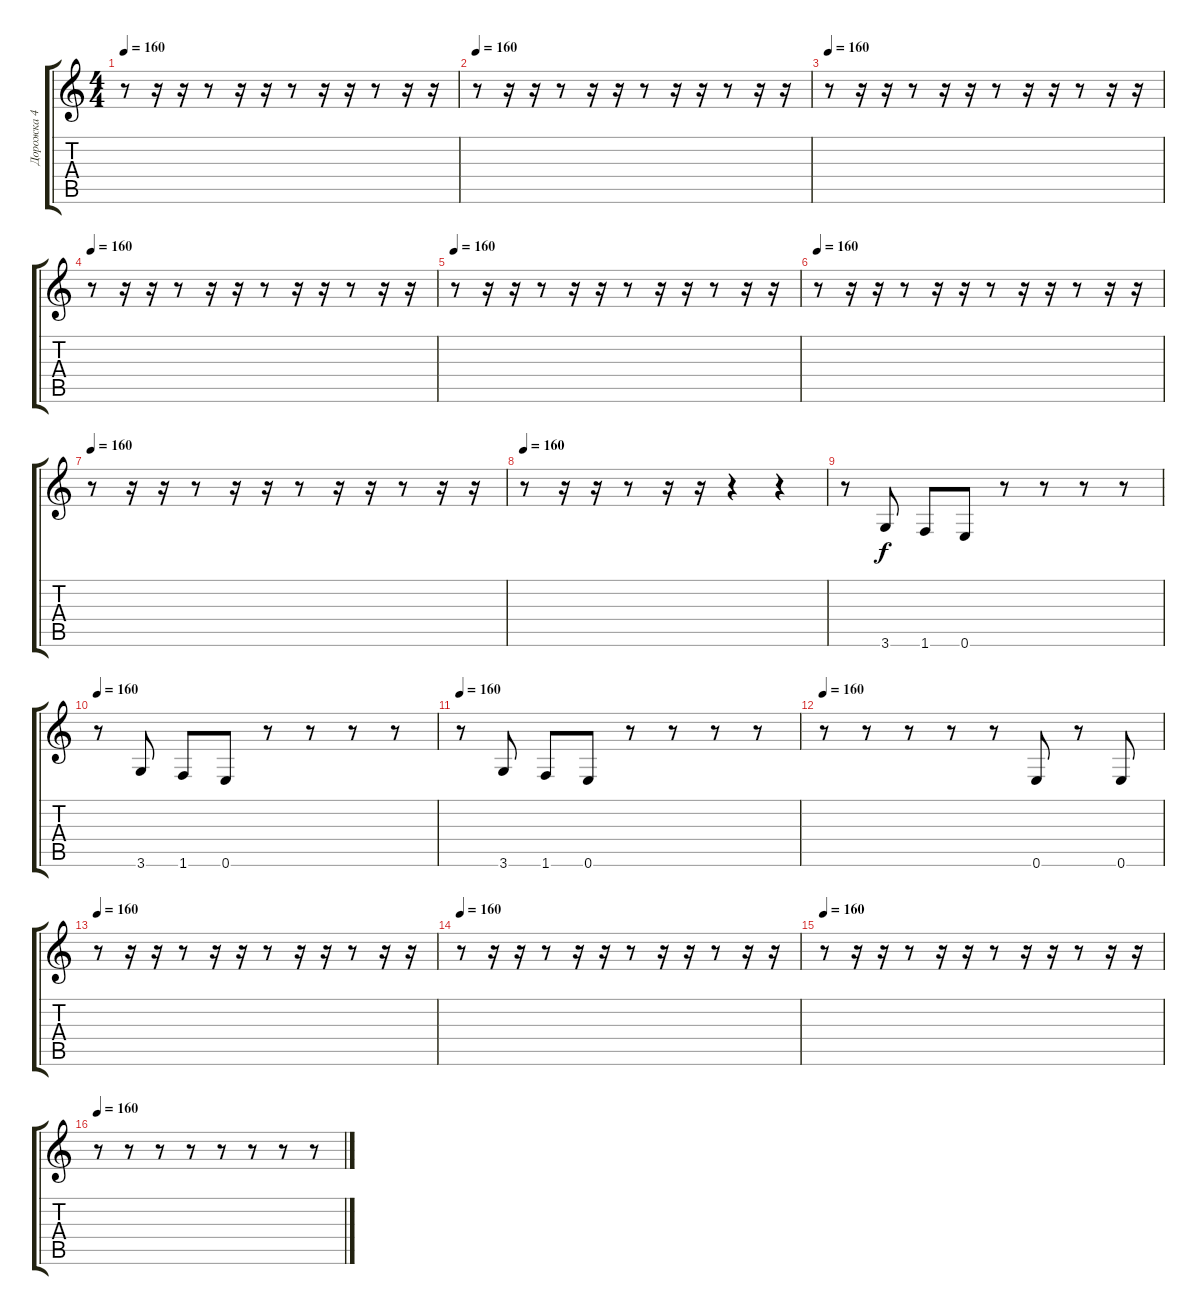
\track ("Дорожка 4" "Дорожка 4") {instrument acousticguitarnylon}
\staff {score tabs}
\tuning (E4 B3 G3 D3 A2 E2) {hide}
\ts (4 4)
\tempo 160
\clef g2
\ks c
r.8{dy f} r.16 r.16 r.8 r.16 r.16 r.8 r.16 r.16 r.8 r.16 r.16 |
\tempo 160
r.8 r.16 r.16 r.8 r.16 r.16 r.8 r.16 r.16 r.8 r.16 r.16 |
\tempo 160
r.8 r.16 r.16 r.8 r.16 r.16 r.8 r.16 r.16 r.8 r.16 r.16 |
\tempo 160
r.8 r.16 r.16 r.8 r.16 r.16 r.8 r.16 r.16 r.8 r.16 r.16 |
\tempo 160
r.8 r.16 r.16 r.8 r.16 r.16 r.8 r.16 r.16 r.8 r.16 r.16 |
\tempo 160
r.8 r.16 r.16 r.8 r.16 r.16 r.8 r.16 r.16 r.8 r.16 r.16 |
\tempo 160
r.8 r.16 r.16 r.8 r.16 r.16 r.8 r.16 r.16 r.8 r.16 r.16 |
\tempo 160
r.8 r.16 r.16 r.8 r.16 r.16 r.4 r.4 |
r.8 3.6.8 1.6.8 0.6.8 r.8 r.8 r.8 r.8 |
\tempo 160
r.8 3.6.8 1.6.8 0.6.8 r.8 r.8 r.8 r.8 |
\tempo 160
r.8 3.6.8 1.6.8 0.6.8 r.8 r.8 r.8 r.8 |
\tempo 160
r.8 r.8 r.8 r.8 r.8 0.6.8 r.8 0.6.8 |
\tempo 160
r.8 r.16 r.16 r.8 r.16 r.16 r.8 r.16 r.16 r.8 r.16 r.16 |
\tempo 160
r.8 r.16 r.16 r.8 r.16 r.16 r.8 r.16 r.16 r.8 r.16 r.16 |
\tempo 160
r.8 r.16 r.16 r.8 r.16 r.16 r.8 r.16 r.16 r.8 r.16 r.16 |
\tempo 160
r.8 r.8 r.8 r.8 r.8 r.8 r.8 r.8
